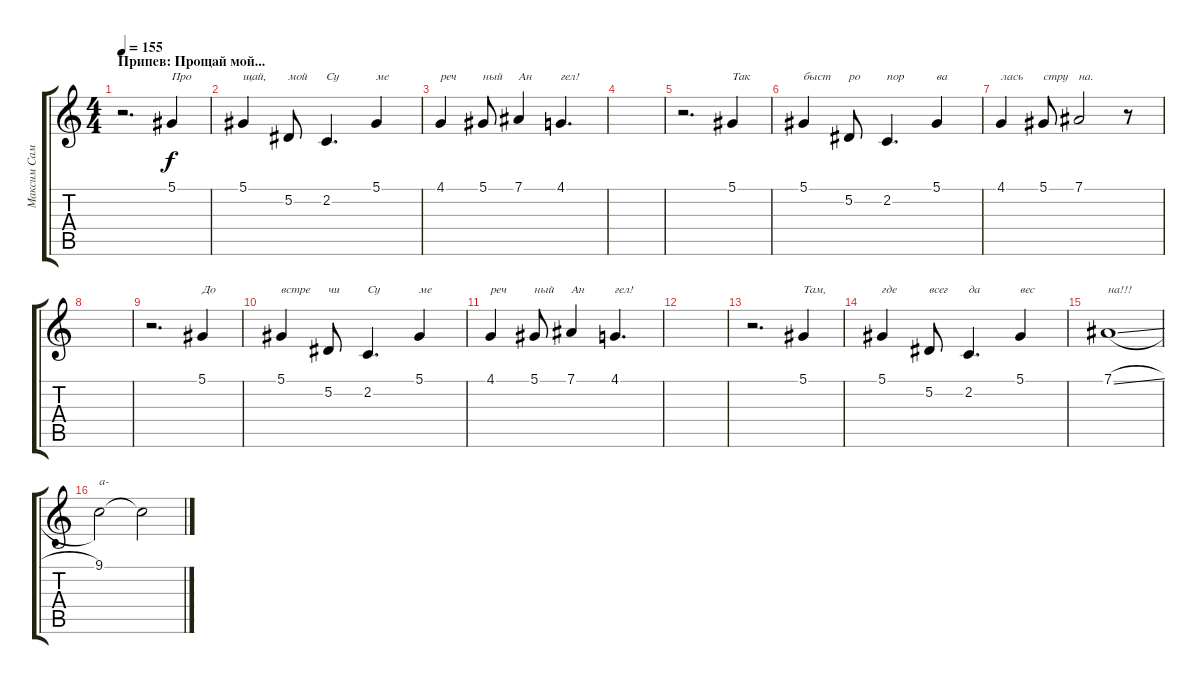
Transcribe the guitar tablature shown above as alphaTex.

\track ("Максим Самосват" "Максим Сам") {instrument bassoon}
\staff {score tabs}
\tuning (Eb4 Bb3 Gb3 Db3 Ab2 Eb2) {hide}
\ts (4 4)
\section ("" "Припев: Прощай мой...")
\tempo 155
\clef g2
\ks c
r.2{d dy f} 5.1.4{txt "Про"} |
5.1.4{txt "щай,"} 5.2.8{txt "мой"} 2.2.4{d txt "Су"} 5.1.4{txt "ме"} |
4.1.4{txt "реч"} 5.1.8{txt "ный"} 7.1.4{txt "Ан"} 4.1.4{d txt "гел!"} |
|
r.2{d} 5.1.4{txt "Так"} |
5.1.4{txt "быст"} 5.2.8{txt "ро"} 2.2.4{d txt "пор"} 5.1.4{txt "ва"} |
4.1.4{txt "лась"} 5.1.8{txt "стру"} 7.1.2{txt "на."} r.8 |
|
r.2{d} 5.1.4{txt "До"} |
5.1.4{txt "встре"} 5.2.8{txt "чи"} 2.2.4{d txt "Су"} 5.1.4{txt "ме"} |
4.1.4{txt "реч"} 5.1.8{txt "ный"} 7.1.4{txt "Ан"} 4.1.4{d txt "гел!"} |
|
r.2{d} 5.1.4{txt "Там,"} |
5.1.4{txt "где"} 5.2.8{txt "всег"} 2.2.4{d txt "да"} 5.1.4{txt "вес"} |
7.1{sl}.1{txt "на!!!"} |
9.1.2{txt "а-"} 9.1{sl t}.2
